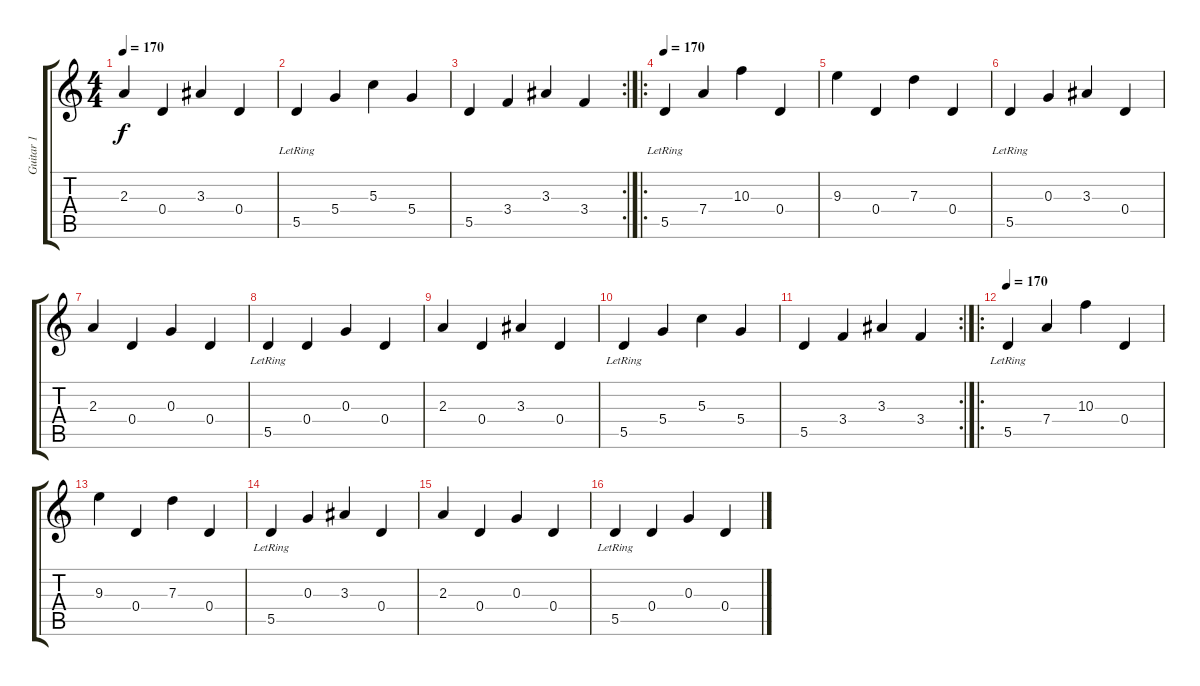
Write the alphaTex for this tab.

\track ("Guitar 1" "Guitar 1") {instrument acousticguitarnylon}
\staff {score tabs}
\tuning (E4 B3 G3 D3 A2 E2) {hide}
\ts (4 4)
\tempo 170
\clef g2
\ks c
2.3.4{dy f} 0.4.4 3.3.4 0.4.4 |
5.5{lr}.4 5.4.4 5.3.4 5.4.4 |
\rc 2
5.5.4 3.4.4 3.3.4 3.4.4 |
\ro
\tempo 170
5.5{lr}.4 7.4.4 10.3.4 0.4.4 |
9.3.4 0.4.4 7.3.4 0.4.4 |
5.5{lr}.4 0.3.4 3.3.4 0.4.4 |
2.3.4 0.4.4 0.3.4 0.4.4 |
5.5{lr}.4 0.4.4 0.3.4 0.4.4 |
2.3.4 0.4.4 3.3.4 0.4.4 |
5.5{lr}.4 5.4.4 5.3.4 5.4.4 |
\rc 2
5.5.4 3.4.4 3.3.4 3.4.4 |
\ro
\tempo 170
5.5{lr}.4 7.4.4 10.3.4 0.4.4 |
9.3.4 0.4.4 7.3.4 0.4.4 |
5.5{lr}.4 0.3.4 3.3.4 0.4.4 |
2.3.4 0.4.4 0.3.4 0.4.4 |
5.5{lr}.4 0.4.4 0.3.4 0.4.4
